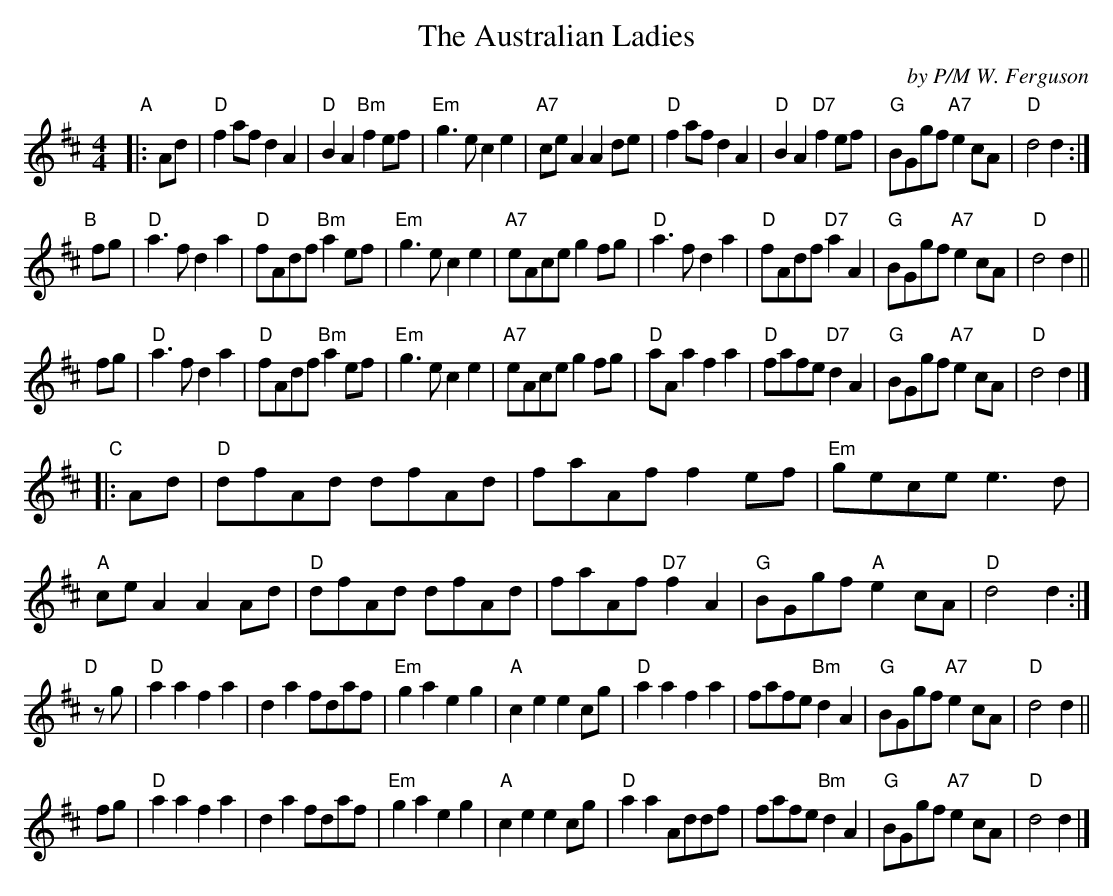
X:1
T: The Australian Ladies
C: by P/M W. Ferguson
M: 4/4
L: 1/8
K: D
"A"|: Ad |\
"D"f2 af d2 A2 | "D"B2 A2 "Bm"f2 ef | "Em"g3 e c2 e2 | "A7"ce A2 A2 de |\
"D"f2 af d2 A2 | "D"B2 A2 "D7"f2 ef | "G"BGgf "A7"e2 cA | "D"d4 d2 :|
"B"[|] fg |\
"D"a3 f d2 a2 | "D"fAdf "Bm"a2 ef | "Em"g3 e c2 e2 | "A7"eAce g2 fg |\
"D"a3 f d2 a2 | "D"fAdf "D7"a2 A2 | "G"BGgf "A7"e2 cA | "D"d4 d2 ||
fg |\
"D"a3 f d2 a2 | "D"fAdf "Bm"a2 ef | "Em"g3 e c2 e2 | "A7"eAce g2 fg |\
"D"aA a2 f2 a2 | "D"fafe "D7"d2 A2 | "G"BGgf "A7"e2 cA | "D"d4 d2 |]
"C"|: Ad |\
"D"dfAd dfAd | faAf f2 ef | "Em"gece e3 d | "A"ce A2 A2 Ad |\
"D"dfAd dfAd | faAf "D7"f2 A2 | "G"BGgf "A"e2 cA | "D"d4 d2 :|
"D"[|] zg |\
"D"a2 a2 f2 a2 | d2 a2 fdaf | "Em"g2 a2 e2 g2 | "A"c2 e2 e2 cg |\
"D"a2 a2 f2 a2 | fafe "Bm"d2 A2 | "G"BGgf "A7"e2 cA | "D"d4 d2 ||
fg |\
"D"a2 a2 f2 a2 | d2 a2 fdaf | "Em"g2 a2 e2 g2 | "A"c2 e2 e2 cg |\
"D"a2 a2 Addf | fafe "Bm"d2 A2 | "G"BGgf "A7"e2 cA | "D"d4 d2 |]
